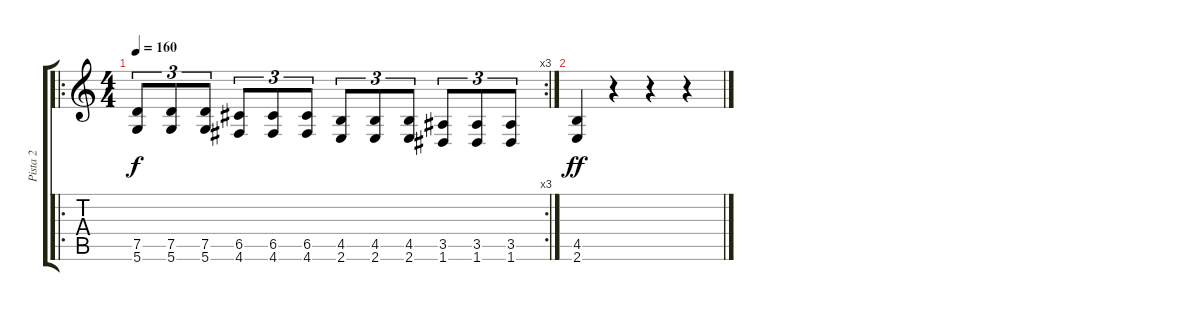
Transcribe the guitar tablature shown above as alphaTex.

\track ("Pista 2" "Pista 2") {instrument distortionguitar}
\staff {score tabs}
\tuning (D4 A3 F3 C3 G2 D2) {hide}
\ro
\rc 3
\ts (4 4)
\tempo 160
\clef g2
\ks c
(7.5 5.6).8{tu (3 2) dy f} (7.5 5.6).8{tu (3 2)} (7.5 5.6).8{tu (3 2)} (6.5 4.6).8{tu (3 2)} (6.5 4.6).8{tu (3 2)} (6.5 4.6).8{tu (3 2)} (4.5 2.6).8{tu (3 2)} (4.5 2.6).8{tu (3 2)} (4.5 2.6).8{tu (3 2)} (3.5 1.6).8{tu (3 2)} (3.5 1.6).8{tu (3 2)} (3.5 1.6).8{tu (3 2)} |
(4.5 2.6).4{dy ff} r.4 r.4 r.4
